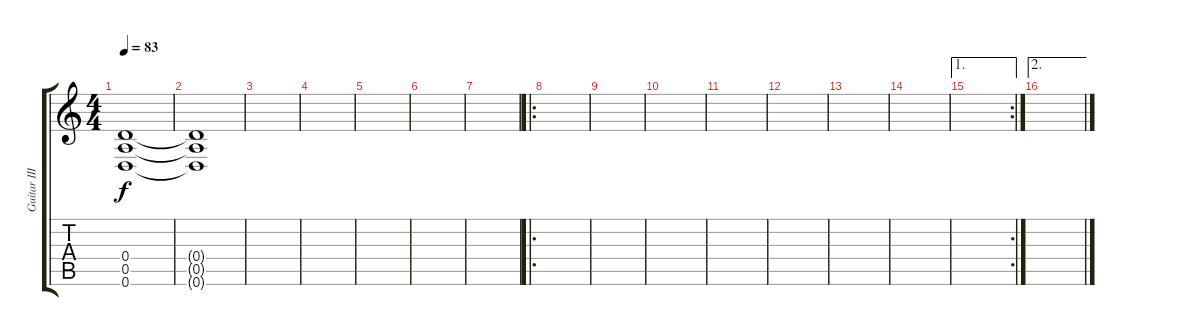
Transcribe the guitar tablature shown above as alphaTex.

\track ("Guitar III" "Guitar III") {instrument distortionguitar}
\staff {score tabs}
\tuning (E4 B3 G3 D3 A2 D2) {hide}
\ts (4 4)
\tempo 83
\clef g2
\ks c
(0.4{t} 0.5{t} 0.6{t}).1{dy f} |
(0.4{t} 0.5{t} 0.6{t}).1 |
|
|
|
|
|
\ro
|
|
|
|
|
|
|
\ae 1
\rc 2
|
\ae 2
